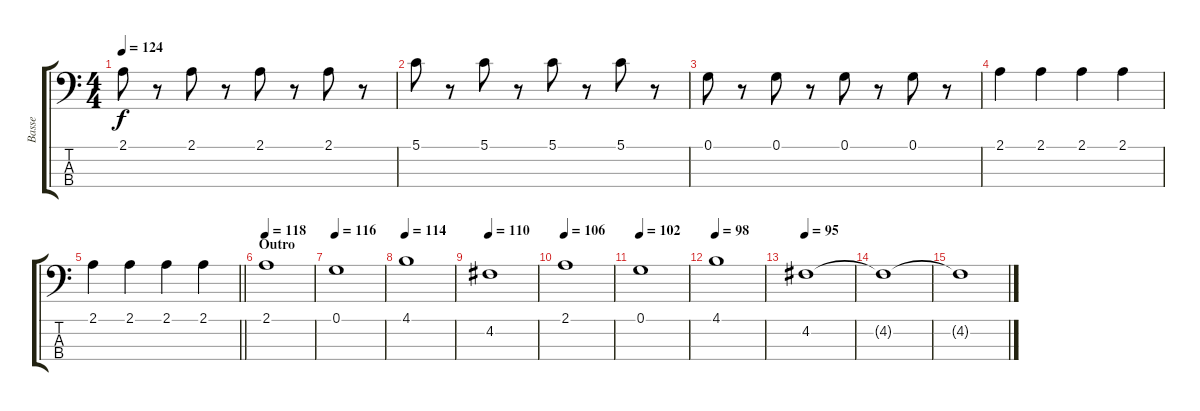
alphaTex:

\track ("Basse" "Basse") {instrument electricbasspick}
\staff {score tabs}
\tuning (G2 D2 A1 E1) {hide}
\ts (4 4)
\tempo 124
\clef f4
\ks c
2.1.8{dy f} r.8 2.1.8 r.8 2.1.8 r.8 2.1.8 r.8 |
5.1.8 r.8 5.1.8 r.8 5.1.8 r.8 5.1.8 r.8 |
0.1.8 r.8 0.1.8 r.8 0.1.8 r.8 0.1.8 r.8 |
2.1.4 2.1.4 2.1.4 2.1.4 |
\barLineRight lightlight
2.1.4 2.1.4 2.1.4 2.1.4 |
\section ("" "Outro")
\tempo 118
2.1.1 |
\tempo 116
0.1.1 |
\tempo 114
4.1.1 |
\tempo 110
4.2.1 |
\tempo 106
2.1.1 |
\tempo 102
0.1.1 |
\tempo 98
4.1.1 |
\tempo 95
4.2.1 |
4.2{t}.1 |
4.2{t}.1
